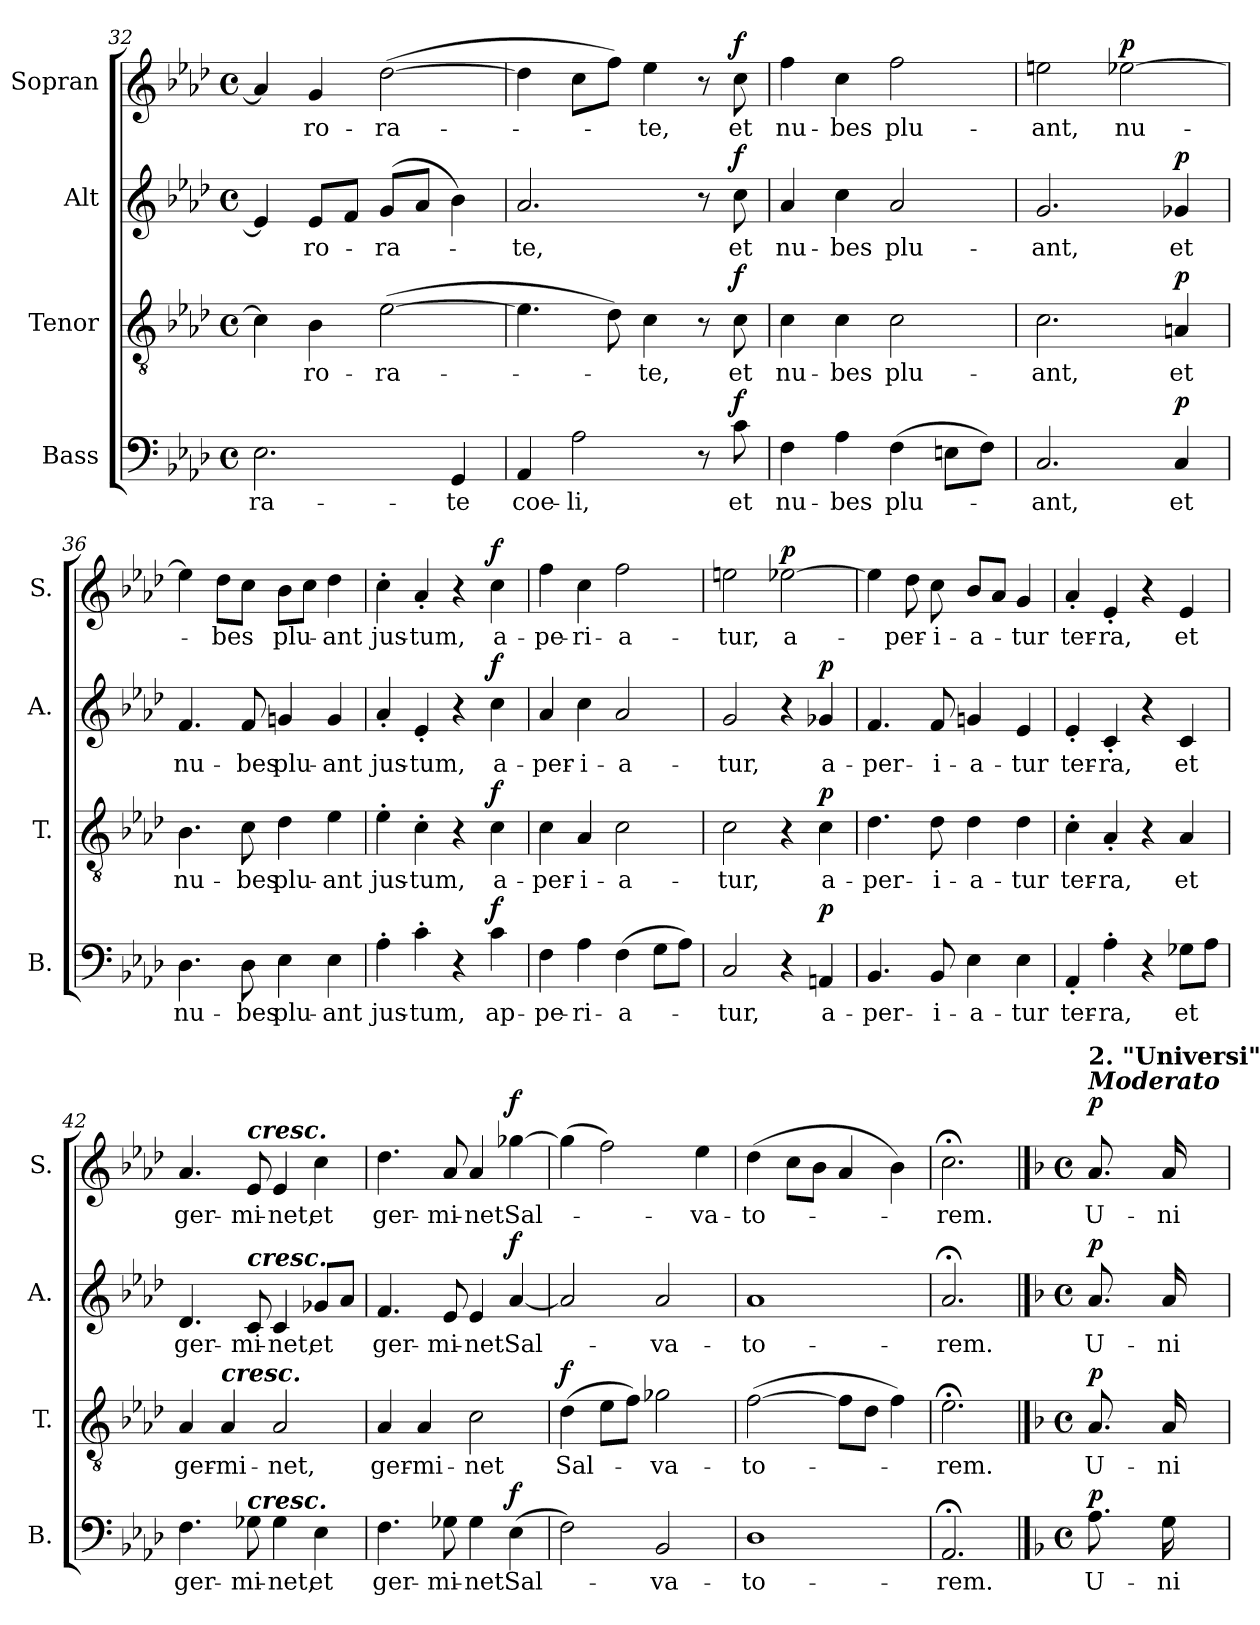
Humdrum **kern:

**kern	**text	**dynam	**kern	**text	**dynam	**kern	**text	**dynam	**kern	**text	**dynam
*part4	*part4	*part4	*part3	*part3	*part3	*part2	*part2	*part2	*part1	*part1	*part1
*staff4	*staff4	*staff4	*staff3	*staff3	*staff3	*staff2	*staff2	*staff2	*staff1	*staff1	*staff1
*I"Bass	*	*	*I"Tenor	*	*	*I"Alt	*	*	*I"Sopran	*	*
*I'B.	*	*	*I'T.	*	*	*I'A.	*	*	*I'S.	*	*
*clefF4	*	*	*clefGv2	*	*	*clefG2	*	*	*clefG2	*	*
*k[b-e-a-d-]	*	*	*k[b-e-a-d-]	*	*	*k[b-e-a-d-]	*	*	*k[b-e-a-d-]	*	*
*A-:	*	*	*A-:	*	*	*A-:	*	*	*A-:	*	*
*M4/4	*	*	*M4/4	*	*	*M4/4	*	*	*M4/4	*	*
*met(c)	*	*	*met(c)	*	*	*met(c)	*	*	*met(c)	*	*
=32	=32	=32	=32	=32	=32	=32	=32	=32	=32	=32	=32
!	!LO:LY:b	!	!	!	!	!	!	!	!	!	!
2.E-\	-ra-	.	4c\]	.	.	4e-/]	.	.	4a-/]	.	.
!	!	!	!	!LO:LY:b	!	!	!LO:LY:b	!	!	!LO:LY:b	!
.	.	.	4B-\	ro-	.	8e-/L	ro-	.	4g/	ro-	.
.	.	.	.	.	.	8f/J	.	.	.	.	.
!	!	!	!	!LO:LY:b	!	!	!LO:LY:b	!	!	!LO:LY:b	!
.	.	.	(>[2e-\	-ra-	.	(>8g/L	-ra-	.	(>[2dd-\	-ra-	.
.	.	.	.	.	.	8a-/J	.	.	.	.	.
!	!LO:LY:b	!	!	!	!	!	!	!	!	!	!
4GG/	-te	.	.	.	.	4b-\)	.	.	.	.	.
=33	=33	=33	=33	=33	=33	=33	=33	=33	=33	=33	=33
!	!LO:LY:b	!	!	!	!	!	!LO:LY:b	!	!	!	!
4AA-/	coe-	.	4.e-\]	.	.	2.a-/	-te,	.	4dd-\]	.	.
!	!LO:LY:b	!	!	!	!	!	!	!	!	!	!
2A-\	-li,	.	.	.	.	.	.	.	8cc\L	.	.
.	.	.	8d-\)	.	.	.	.	.	8ff\J)	.	.
!	!	!	!	!LO:LY:b	!	!	!	!	!	!LO:LY:b	!
.	.	.	4c\	-te,	.	.	.	.	4ee-\	-te,	.
8r	.	.	8r	.	.	8r	.	.	8r	.	.
!	!LO:LY:b	!LO:DY:a	!	!LO:LY:b	!LO:DY:a	!	!LO:LY:b	!LO:DY:a	!	!LO:LY:b	!LO:DY:a
8c\	et	f	8c\	et	f	8cc\	et	f	8cc\	et	f
=34	=34	=34	=34	=34	=34	=34	=34	=34	=34	=34	=34
!	!LO:LY:b	!	!	!LO:LY:b	!	!	!LO:LY:b	!	!	!LO:LY:b	!
4F\	nu-	.	4c\	nu-	.	4a-/	nu-	.	4ff\	nu-	.
!	!LO:LY:b	!	!	!LO:LY:b	!	!	!LO:LY:b	!	!	!LO:LY:b	!
4A-\	-bes	.	4c\	-bes	.	4cc\	-bes	.	4cc\	-bes	.
!	!LO:LY:b	!	!	!LO:LY:b	!	!	!LO:LY:b	!	!	!LO:LY:b	!
(>4F\	plu-	.	2c\	plu-	.	2a-/	plu-	.	2ff\	plu-	.
8En\L	.	.	.	.	.	.	.	.	.	.	.
8F\J)	.	.	.	.	.	.	.	.	.	.	.
=35	=35	=35	=35	=35	=35	=35	=35	=35	=35	=35	=35
!	!LO:LY:b	!	!	!LO:LY:b	!	!	!LO:LY:b	!	!	!LO:LY:b	!
2.C/	-ant,	.	2.c\	-ant,	.	2.g/	-ant,	.	2een\	-ant,	.
!	!	!	!	!	!	!	!	!	!	!LO:LY:b	!LO:DY:a
.	.	.	.	.	.	.	.	.	[2ee-X\	nu-	p
!	!LO:LY:b	!LO:DY:a	!	!LO:LY:b	!LO:DY:a	!	!LO:LY:b	!LO:DY:a	!	!	!
4C/	et	p	4An/	et	p	4g-X/	et	p	.	.	.
!!LO:LB:g=z
=36	=36	=36	=36	=36	=36	=36	=36	=36	=36	=36	=36
!	!LO:LY:b	!	!	!LO:LY:b	!	!	!LO:LY:b	!	!	!	!
4.D-\	nu-	.	4.B-\	nu-	.	4.f/	nu-	.	4ee-\]	.	.
!	!	!	!	!	!	!	!	!	!	!LO:LY:b	!
.	.	.	.	.	.	.	.	.	8dd-\L	-bes	.
!	!LO:LY:b	!	!	!LO:LY:b	!	!	!LO:LY:b	!	!	!	!
8D-\	-bes	.	8c\	-bes	.	8f/	-bes	.	8cc\J	.	.
!	!LO:LY:b	!	!	!LO:LY:b	!	!	!LO:LY:b	!	!	!LO:LY:b	!
4E-\	plu-	.	4d-\	plu-	.	4gn/	plu-	.	8b-\L	plu-	.
.	.	.	.	.	.	.	.	.	8cc\J	.	.
!	!LO:LY:b	!	!	!LO:LY:b	!	!	!LO:LY:b	!	!	!LO:LY:b	!
4E-\	-ant	.	4e-\	-ant	.	4g/	-ant	.	4dd-\	-ant	.
=37	=37	=37	=37	=37	=37	=37	=37	=37	=37	=37	=37
!	!LO:LY:b	!	!	!LO:LY:b	!	!	!LO:LY:b	!	!	!LO:LY:b	!
4A-'>\	jus-	.	4e-'>\	jus-	.	4a-'</	jus-	.	4cc'>\	jus-	.
!	!LO:LY:b	!	!	!LO:LY:b	!	!	!LO:LY:b	!	!	!LO:LY:b	!
4c'>\	-tum,	.	4c'>\	-tum,	.	4e-'</	-tum,	.	4a-'</	-tum,	.
4r	.	.	4r	.	.	4r	.	.	4r	.	.
!	!LO:LY:b	!LO:DY:a	!	!LO:LY:b	!LO:DY:a	!	!LO:LY:b	!LO:DY:a	!	!LO:LY:b	!LO:DY:a
4c\	ap-	f	4c\	a-	f	4cc\	a-	f	4cc\	a-	f
=38	=38	=38	=38	=38	=38	=38	=38	=38	=38	=38	=38
!	!LO:LY:b	!	!	!LO:LY:b	!	!	!LO:LY:b	!	!	!LO:LY:b	!
4F\	-pe-	.	4c\	-per-	.	4a-/	-per-	.	4ff\	-pe-	.
!	!LO:LY:b	!	!	!LO:LY:b	!	!	!LO:LY:b	!	!	!LO:LY:b	!
4A-\	-ri-	.	4A-/	-i-	.	4cc\	-i-	.	4cc\	-ri-	.
!	!LO:LY:b	!	!	!LO:LY:b	!	!	!LO:LY:b	!	!	!LO:LY:b	!
(>4F\	-a-	.	2c\	-a-	.	2a-/	-a-	.	2ff\	-a-	.
8G\L	.	.	.	.	.	.	.	.	.	.	.
8A-\J)	.	.	.	.	.	.	.	.	.	.	.
=39	=39	=39	=39	=39	=39	=39	=39	=39	=39	=39	=39
!	!LO:LY:b	!	!	!LO:LY:b	!	!	!LO:LY:b	!	!	!LO:LY:b	!
2C/	-tur,	.	2c\	-tur,	.	2g/	-tur,	.	2een\	-tur,	.
!	!	!	!	!	!	!	!	!	!	!LO:LY:b	!LO:DY:a
4r	.	.	4r	.	.	4r	.	.	[2ee-X\	a-	p
!	!LO:LY:b	!LO:DY:a	!	!LO:LY:b	!LO:DY:a	!	!LO:LY:b	!LO:DY:a	!	!	!
4AAn/	a-	p	4c\	a-	p	4g-X/	a-	p	.	.	.
=40	=40	=40	=40	=40	=40	=40	=40	=40	=40	=40	=40
!	!LO:LY:b	!	!	!LO:LY:b	!	!	!LO:LY:b	!	!	!	!
4.BB-/	-per-	.	4.d-\	-per-	.	4.f/	-per-	.	4ee-\]	.	.
!	!	!	!	!	!	!	!	!	!	!LO:LY:b	!
.	.	.	.	.	.	.	.	.	8dd-\	-per-	.
!	!LO:LY:b	!	!	!LO:LY:b	!	!	!LO:LY:b	!	!	!LO:LY:b	!
8BB-/	-i-	.	8d-\	-i-	.	8f/	-i-	.	8cc\	-i-	.
!	!LO:LY:b	!	!	!LO:LY:b	!	!	!LO:LY:b	!	!	!LO:LY:b	!
4E-\	-a-	.	4d-\	-a-	.	4gn/	-a-	.	8b-/L	-a-	.
.	.	.	.	.	.	.	.	.	8a-/J	.	.
!	!LO:LY:b	!	!	!LO:LY:b	!	!	!LO:LY:b	!	!	!LO:LY:b	!
4E-\	-tur	.	4d-\	-tur	.	4e-/	-tur	.	4g/	-tur	.
!!LO:LB:g=z
=41	=41	=41	=41	=41	=41	=41	=41	=41	=41	=41	=41
!	!LO:LY:b	!	!	!LO:LY:b	!	!	!LO:LY:b	!	!	!LO:LY:b	!
4AA-'</	ter-	.	4c'>\	ter-	.	4e-'</	ter-	.	4a-'</	ter-	.
!	!LO:LY:b	!	!	!LO:LY:b	!	!	!LO:LY:b	!	!	!LO:LY:b	!
4A-'>\	-ra,	.	4A-'</	-ra,	.	4c'</	-ra,	.	4e-'</	-ra,	.
4r	.	.	4r	.	.	4r	.	.	4r	.	.
!	!LO:LY:b	!	!	!LO:LY:b	!	!	!LO:LY:b	!	!	!LO:LY:b	!
8G-X\L	et	.	4A-/	et	.	4c/	et	.	4e-/	et	.
8A-\J	.	.	.	.	.	.	.	.	.	.	.
=42	=42	=42	=42	=42	=42	=42	=42	=42	=42	=42	=42
!	!LO:LY:b	!	!	!LO:LY:b	!	!	!LO:LY:b	!	!	!LO:LY:b	!
4.F\	ger-	.	4A-/	ger-	.	4.d-/	ger-	.	4.a-/	ger-	.
!	!	!	!LO:TX:a:Bi:t=cresc.	!	!	!	!	!	!	!	!
!	!	!	!	!LO:LY:b	!	!	!	!	!	!	!
.	.	.	4A-/	-mi-	.	.	.	.	.	.	.
!	!	!	!	!	!	!	!	!	!LO:TX:a:Bi:t=cresc.	!	!
!	!	!	!	!	!	!LO:TX:a:Bi:t=cresc.	!	!	!	!	!
!LO:TX:a:Bi:t=cresc.	!	!	!	!	!	!	!	!	!	!	!
!	!LO:LY:b	!	!	!	!	!	!LO:LY:b	!	!	!LO:LY:b	!
8G-X\	-mi-	.	.	.	.	8c/	-mi-	.	8e-/	-mi-	.
!	!LO:LY:b	!	!	!LO:LY:b	!	!	!LO:LY:b	!	!	!LO:LY:b	!
4G-\	-net,	.	2A-/	-net,	.	4c/	-net,	.	4e-/	-net,	.
!	!LO:LY:b	!	!	!	!	!	!LO:LY:b	!	!	!LO:LY:b	!
4E-\	et	.	.	.	.	8g-X/L	et	.	4cc\	et	.
.	.	.	.	.	.	8a-/J	.	.	.	.	.
=43	=43	=43	=43	=43	=43	=43	=43	=43	=43	=43	=43
!	!LO:LY:b	!	!	!LO:LY:b	!	!	!LO:LY:b	!	!	!LO:LY:b	!
4.F\	ger-	.	4A-/	ger-	.	4.f/	ger-	.	4.dd-\	ger-	.
!	!	!	!	!LO:LY:b	!	!	!	!	!	!	!
.	.	.	4A-/	-mi-	.	.	.	.	.	.	.
!	!LO:LY:b	!	!	!	!	!	!LO:LY:b	!	!	!LO:LY:b	!
8G-X\	-mi-	.	.	.	.	8e-/	-mi-	.	8a-/	-mi-	.
!	!LO:LY:b	!	!	!LO:LY:b	!	!	!LO:LY:b	!	!	!LO:LY:b	!
4G-\	-net	.	2c\	-net	.	4e-/	-net	.	4a-/	-net	.
!	!LO:LY:b	!LO:DY:a	!	!	!	!	!LO:LY:b	!LO:DY:a	!	!LO:LY:b	!LO:DY:a
(>4E-\	Sal-	f	.	.	.	[4a-/	Sal-	f	[4gg-X\	Sal-	f
=44	=44	=44	=44	=44	=44	=44	=44	=44	=44	=44	=44
!	!	!	!	!LO:LY:b	!LO:DY:a	!	!	!	!	!	!
2F\)	.	.	(>4d-\	Sal-	f	2a-/]	.	.	(>4gg-\]	.	.
.	.	.	8e-\L	.	.	.	.	.	2ff\)	.	.
.	.	.	8f\J)	.	.	.	.	.	.	.	.
!	!LO:LY:b	!	!	!LO:LY:b	!	!	!LO:LY:b	!	!	!	!
2BB-/	-va-	.	2g-X\	-va-	.	2a-/	-va-	.	.	.	.
!	!	!	!	!	!	!	!	!	!	!LO:LY:b	!
.	.	.	.	.	.	.	.	.	4ee-\	-va-	.
=45	=45	=45	=45	=45	=45	=45	=45	=45	=45	=45	=45
!	!LO:LY:b	!	!	!LO:LY:b	!	!	!LO:LY:b	!	!	!LO:LY:b	!
1D-	-to-	.	(>[2f\	-to-	.	1a-	-to-	.	(>4dd-\	-to-	.
.	.	.	.	.	.	.	.	.	8cc\L	.	.
.	.	.	.	.	.	.	.	.	8b-\J	.	.
.	.	.	8f\L]	.	.	.	.	.	4a-/	.	.
.	.	.	8d-\J	.	.	.	.	.	.	.	.
.	.	.	4f\)	.	.	.	.	.	4b-\)	.	.
=46	=46	=46	=46	=46	=46	=46	=46	=46	=46	=46	=46
!	!LO:LY:b	!	!	!LO:LY:b	!	!	!LO:LY:b	!	!	!LO:LY:b	!
2.AA-;</	-rem.	.	2.e-;<\	-rem.	.	2.a-;</	-rem.	.	2.cc;<\	-rem.	.
!!LO:PB:g=z
==46X1	==46X1	==46X1	==46X1	==46X1	==46X1	==46X1	==46X1	==46X1	==46X1	==46X1	==46X1
*k[b-]	*	*	*k[b-]	*	*	*k[b-]	*	*	*k[b-]	*	*
*F:	*	*	*F:	*	*	*F:	*	*	*F:	*	*
*M4/4	*	*	*M4/4	*	*	*M4/4	*	*	*M4/4	*	*
*met(c)	*	*	*met(c)	*	*	*met(c)	*	*	*met(c)	*	*
!	!	!	!	!	!	!	!	!	!LO:TX:a:Bi:t=Moderato	!	!
!	!	!	!	!	!	!	!	!	!LO:TX:a:B:t=2. "Universi"	!	!
!	!LO:LY:b	!LO:DY:a	!	!LO:LY:b	!LO:DY:a	!	!LO:LY:b	!LO:DY:a	!	!LO:LY:b	!LO:DY:a
8.A\	U-	p	8.A/	U-	p	8.a/	U-	p	8.a/	U-	p
!	!LO:LY:b	!	!	!LO:LY:b	!	!	!LO:LY:b	!	!	!LO:LY:b	!
16G\	-ni-	.	16A/	-ni-	.	16a/	-ni-	.	16a/	-ni-	.
=	=	=	=	=	=	=	=	=	=	=	=
*-	*-	*-	*-	*-	*-	*-	*-	*-	*-	*-	*-
